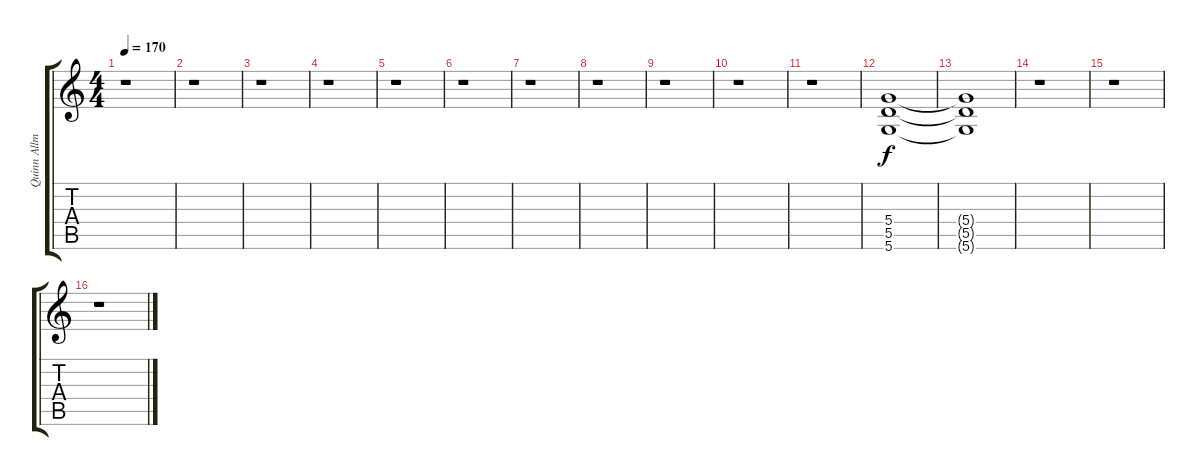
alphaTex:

\track ("Quinn Allman II" "Quinn Allm") {instrument distortionguitar}
\staff {score tabs}
\tuning (E4 B3 G3 D3 A2 D2) {hide}
\ts (4 4)
\tempo 170
\clef g2
\ks c
r.1{dy f} |
r.1 |
r.1 |
r.1 |
r.1 |
r.1 |
r.1 |
r.1 |
r.1 |
r.1 |
r.1{volume 0} |
(5.4 5.5 5.6).1{volume 16} |
(5.4{t} 5.5{t} 5.6{t}).1 |
r.1 |
r.1 |
r.1
